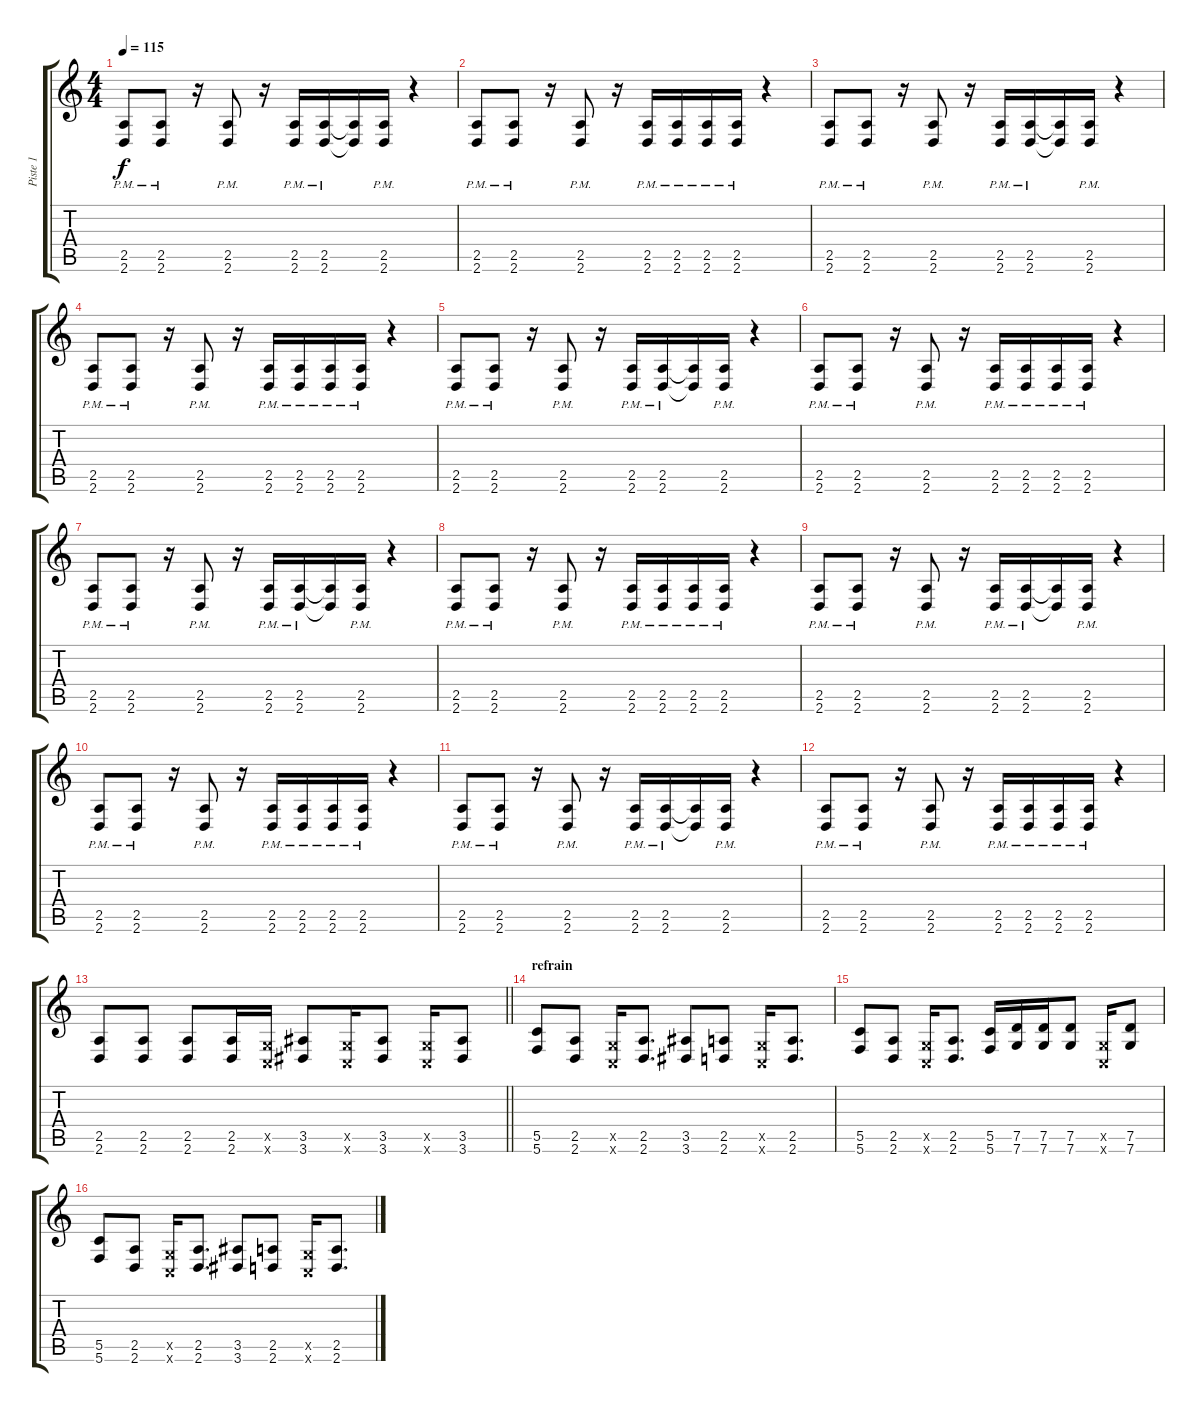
\track ("Piste 1" "Piste 1") {instrument distortionguitar}
\staff {score tabs}
\tuning (D4 A3 F3 C3 G2 C2) {hide}
\ts (4 4)
\tempo 115
\clef g2
\ks c
(2.5{pm} 2.6{pm}).8{dy f} (2.5{pm} 2.6{pm}).8 r.16 (2.5{pm} 2.6{pm}).8 r.16 (2.5{pm} 2.6{pm}).16 (2.5{pm} 2.6{pm}).16 (2.5{t} 2.6{t}).16 (2.5{pm} 2.6{pm}).16 r.4 |
(2.5{pm} 2.6{pm}).8 (2.5{pm} 2.6{pm}).8 r.16 (2.5{pm} 2.6{pm}).8 r.16 (2.5{pm} 2.6{pm}).16 (2.5{pm} 2.6{pm}).16 (2.5{pm} 2.6{pm}).16 (2.5{pm} 2.6{pm}).16 r.4 |
(2.5{pm} 2.6{pm}).8 (2.5{pm} 2.6{pm}).8 r.16 (2.5{pm} 2.6{pm}).8 r.16 (2.5{pm} 2.6{pm}).16 (2.5{pm} 2.6{pm}).16 (2.5{t} 2.6{t}).16 (2.5{pm} 2.6{pm}).16 r.4 |
(2.5{pm} 2.6{pm}).8 (2.5{pm} 2.6{pm}).8 r.16 (2.5{pm} 2.6{pm}).8 r.16 (2.5{pm} 2.6{pm}).16 (2.5{pm} 2.6{pm}).16 (2.5{pm} 2.6{pm}).16 (2.5{pm} 2.6{pm}).16 r.4 |
(2.5{pm} 2.6{pm}).8 (2.5{pm} 2.6{pm}).8 r.16 (2.5{pm} 2.6{pm}).8 r.16 (2.5{pm} 2.6{pm}).16 (2.5{pm} 2.6{pm}).16 (2.5{t} 2.6{t}).16 (2.5{pm} 2.6{pm}).16 r.4 |
(2.5{pm} 2.6{pm}).8 (2.5{pm} 2.6{pm}).8 r.16 (2.5{pm} 2.6{pm}).8 r.16 (2.5{pm} 2.6{pm}).16 (2.5{pm} 2.6{pm}).16 (2.5{pm} 2.6{pm}).16 (2.5{pm} 2.6{pm}).16 r.4 |
(2.5{pm} 2.6{pm}).8 (2.5{pm} 2.6{pm}).8 r.16 (2.5{pm} 2.6{pm}).8 r.16 (2.5{pm} 2.6{pm}).16 (2.5{pm} 2.6{pm}).16 (2.5{t} 2.6{t}).16 (2.5{pm} 2.6{pm}).16 r.4 |
(2.5{pm} 2.6{pm}).8 (2.5{pm} 2.6{pm}).8 r.16 (2.5{pm} 2.6{pm}).8 r.16 (2.5{pm} 2.6{pm}).16 (2.5{pm} 2.6{pm}).16 (2.5{pm} 2.6{pm}).16 (2.5{pm} 2.6{pm}).16 r.4 |
(2.5{pm} 2.6{pm}).8 (2.5{pm} 2.6{pm}).8 r.16 (2.5{pm} 2.6{pm}).8 r.16 (2.5{pm} 2.6{pm}).16 (2.5{pm} 2.6{pm}).16 (2.5{t} 2.6{t}).16 (2.5{pm} 2.6{pm}).16 r.4 |
(2.5{pm} 2.6{pm}).8 (2.5{pm} 2.6{pm}).8 r.16 (2.5{pm} 2.6{pm}).8 r.16 (2.5{pm} 2.6{pm}).16 (2.5{pm} 2.6{pm}).16 (2.5{pm} 2.6{pm}).16 (2.5{pm} 2.6{pm}).16 r.4 |
(2.5{pm} 2.6{pm}).8 (2.5{pm} 2.6{pm}).8 r.16 (2.5{pm} 2.6{pm}).8 r.16 (2.5{pm} 2.6{pm}).16 (2.5{pm} 2.6{pm}).16 (2.5{t} 2.6{t}).16 (2.5{pm} 2.6{pm}).16 r.4 |
(2.5{pm} 2.6{pm}).8 (2.5{pm} 2.6{pm}).8 r.16 (2.5{pm} 2.6{pm}).8 r.16 (2.5{pm} 2.6{pm}).16 (2.5{pm} 2.6{pm}).16 (2.5{pm} 2.6{pm}).16 (2.5{pm} 2.6{pm}).16 r.4 |
\barLineRight lightlight
(2.5 2.6).8 (2.5 2.6).8 (2.5 2.6).8 (2.5 2.6).16 (0.5{x} 0.6{x}).16 (3.5 3.6).8 (0.5{x} 0.6{x}).16 (3.5 3.6).8 (0.5{x} 0.6{x}).16 (3.5 3.6).8 |
\section ("" "refrain")
(5.5 5.6).8 (2.5 2.6).8 (0.5{x} 0.6{x}).16 (2.5 2.6).8{d} (3.5 3.6).8 (2.5 2.6).8 (0.5{x} 0.6{x}).16 (2.5 2.6).8{d} |
(5.5 5.6).8 (2.5 2.6).8 (0.5{x} 0.6{x}).16 (2.5 2.6).8{d} (5.5 5.6).16 (7.5 7.6).16 (7.5 7.6).16 (7.5 7.6).8 (0.5{x} 0.6{x}).16 (7.5 7.6).8 |
(5.5 5.6).8 (2.5 2.6).8 (0.5{x} 0.6{x}).16 (2.5 2.6).8{d} (3.5 3.6).8 (2.5 2.6).8 (0.5{x} 0.6{x}).16 (2.5 2.6).8{d}
